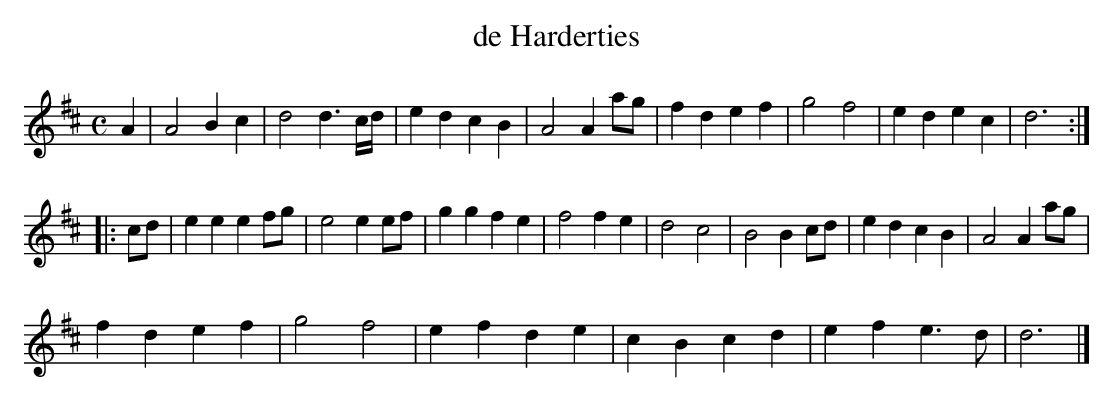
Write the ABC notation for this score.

X:1
T:de Harderties
M:C
K:Dmaj
A2|A4B2c2|d4d3c/d/|e2d2c2B2|A4A2ag|f2d2e2f2|g4f4|e2d2e2c2|d6:|
|:cd|e2e2e2fg|e4e2ef|g2g2f2e2|f4f2e2|d4c4|B4B2cd|e2d2c2B2|A4A2ag|
f2d2e2f2|g4f4|e2f2d2e2|c2B2c2d2|e2f2e3d|d6|]
